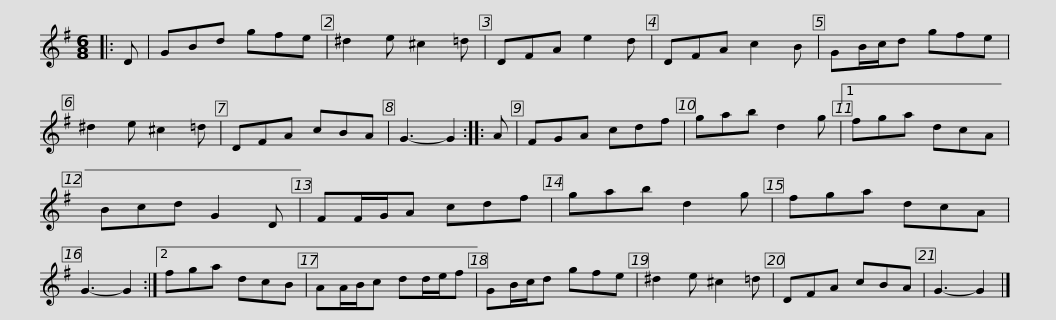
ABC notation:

X:1
L:1/8
M:6/8
I:linebreak $
K:G
V:1 treble
V:1
|: D | GBd gfe | ^d2 e ^c2 =d | DFA e2 d | DFA c2 B | %5
 GB/c/d gfe | ^d2 e ^c2 =d | DFA cBA |$ G3- G2 :: A | %10
 FGA cdf | gab d2 g |1 fga dcA | Bcd G2 D | FF/G/A cdf | %15
 gab d2 g |$ fga dcA | G3- G2 :|2 fga dcB | AA/B/c dd/e/f | %20
 GB/c/d gfe | ^d2 e ^c2 =d | DFA cBA | G3- G2 |] %24
